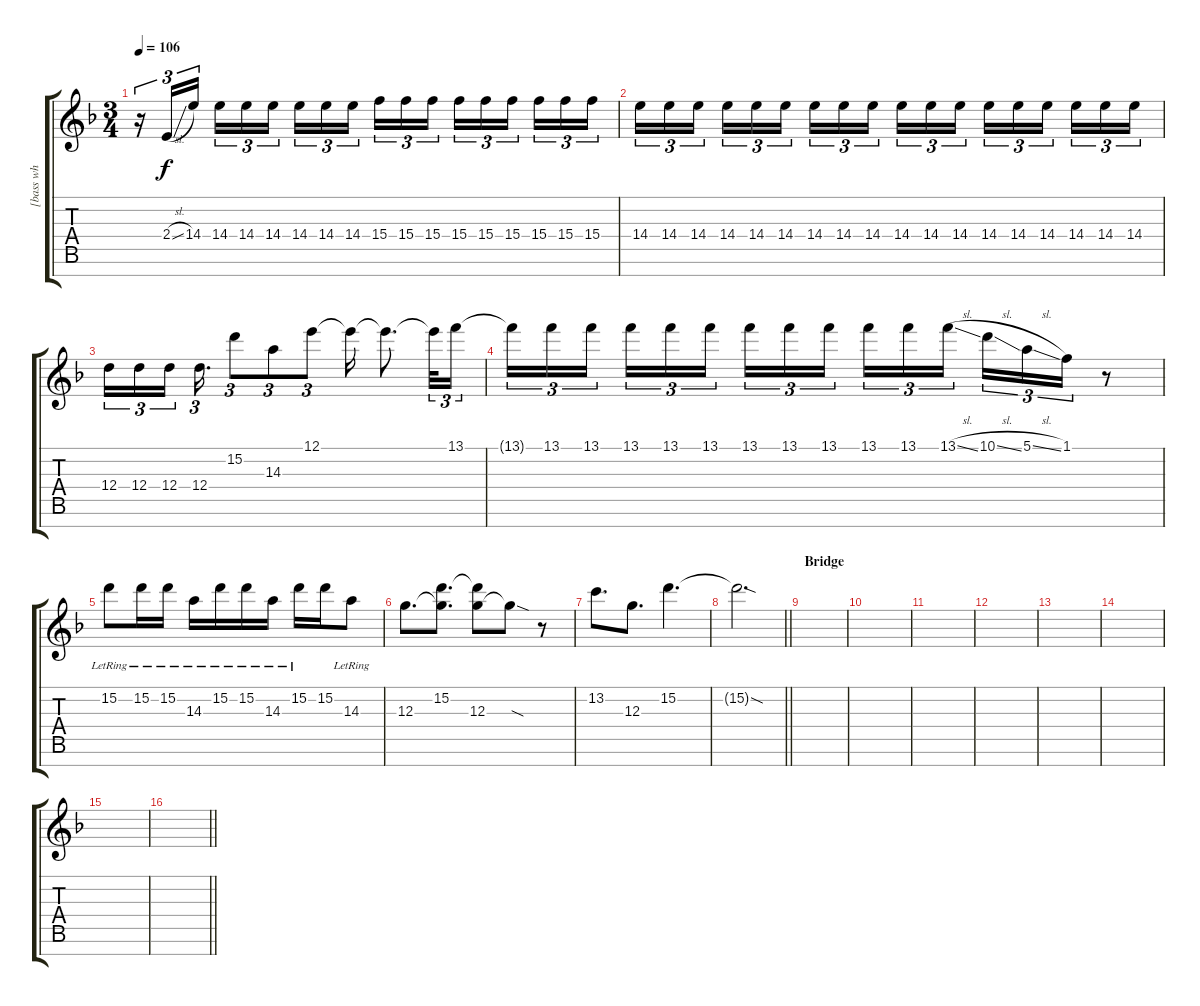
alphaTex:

\track ("  [bass whammy effect]" "  [bass wh") {instrument electricbasspick}
\staff {score tabs}
\tuning (E4 B3 G3 D3 A2 E2 B1) {hide}
\ts (3 4)
\tempo 106
\clef g2
\ks dminor
r.16{tu (3 2) dy f} 2.4{sl}.16{tu (3 2)} 14.4.16{tu (3 2) beam splitsecondary} 14.4.16{tu (3 2)} 14.4.16{tu (3 2)} 14.4.16{tu (3 2)} 14.4.16{tu (3 2)} 14.4.16{tu (3 2)} 14.4.16{tu (3 2) beam splitsecondary} 15.4.16{tu (3 2)} 15.4.16{tu (3 2)} 15.4.16{tu (3 2)} 15.4.16{tu (3 2)} 15.4.16{tu (3 2)} 15.4.16{tu (3 2) beam splitsecondary} 15.4.16{tu (3 2)} 15.4.16{tu (3 2)} 15.4.16{tu (3 2)} |
14.4.16{tu (3 2)} 14.4.16{tu (3 2)} 14.4.16{tu (3 2) beam splitsecondary} 14.4.16{tu (3 2)} 14.4.16{tu (3 2)} 14.4.16{tu (3 2)} 14.4.16{tu (3 2)} 14.4.16{tu (3 2)} 14.4.16{tu (3 2) beam splitsecondary} 14.4.16{tu (3 2)} 14.4.16{tu (3 2)} 14.4.16{tu (3 2)} 14.4.16{tu (3 2)} 14.4.16{tu (3 2)} 14.4.16{tu (3 2) beam splitsecondary} 14.4.16{tu (3 2)} 14.4.16{tu (3 2)} 14.4.16{tu (3 2)} |
12.4.16{tu (3 2)} 12.4.16{tu (3 2)} 12.4.16{tu (3 2) beam splitsecondary} 12.4.16{d tu (3 2) beam split} 15.2.8{tu (3 2) beam merge} 14.3.8{tu (3 2)} 12.1.8{tu (3 2) beam split} 12.1{t}.16 12.1{t}.8{d} 12.1{t}.32{tu (3 2)} 13.1.16{tu (3 2)} |
13.1{t}.16{tu (3 2)} 13.1.16{tu (3 2)} 13.1.16{tu (3 2) beam splitsecondary} 13.1.16{tu (3 2)} 13.1.16{tu (3 2)} 13.1.16{tu (3 2)} 13.1.16{tu (3 2)} 13.1.16{tu (3 2)} 13.1.16{tu (3 2) beam splitsecondary} 13.1.16{tu (3 2)} 13.1.16{tu (3 2)} 13.1{sl}.16{tu (3 2)} 10.1{sl}.16{tu (3 2)} 5.1{sl}.16{tu (3 2)} 1.1.16{tu (3 2)} r.8 |
15.2{lr}.8 15.2{lr}.16 15.2{lr}.16 14.3{lr}.16 15.2{lr}.16 15.2{lr}.16 14.3{lr}.16 15.2{lr}.16 15.2.16 14.3{lr}.8 |
12.3.8{d} (15.2 12.3{t}).8{d} (15.2{t} 12.3).8{beam merge} 12.3{sod t}.8 r.8 |
13.2.8{d} 12.3.8{d} 15.2.4{d} |
\barLineRight lightlight
15.2{sod t}.2{d} |
\section ("" "Bridge")
|
|
|
|
|
|
|
\barLineRight lightlight
